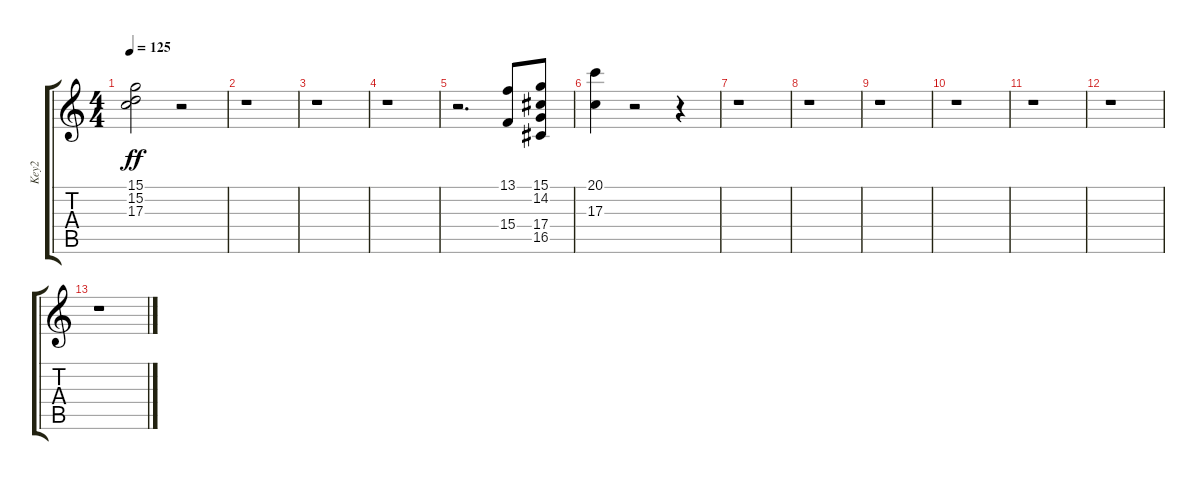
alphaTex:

\track ("Key2" "Key2") {instrument honkytonkpiano}
\staff {score tabs}
\tuning (E4 B3 G3 D3 A2 E2) {hide}
\ts (4 4)
\tempo 125
\clef g2
\ks c
(15.1 15.2 17.3).2{dy ff} r.2 |
r.1 |
r.1 |
r.1 |
r.2{d} (13.1 15.4).8 (15.1 14.2 17.4 16.5).8 |
(20.1 17.3).4 r.2 r.4 |
r.1 |
r.1 |
r.1 |
r.1 |
r.1 |
r.1 |
r.1
